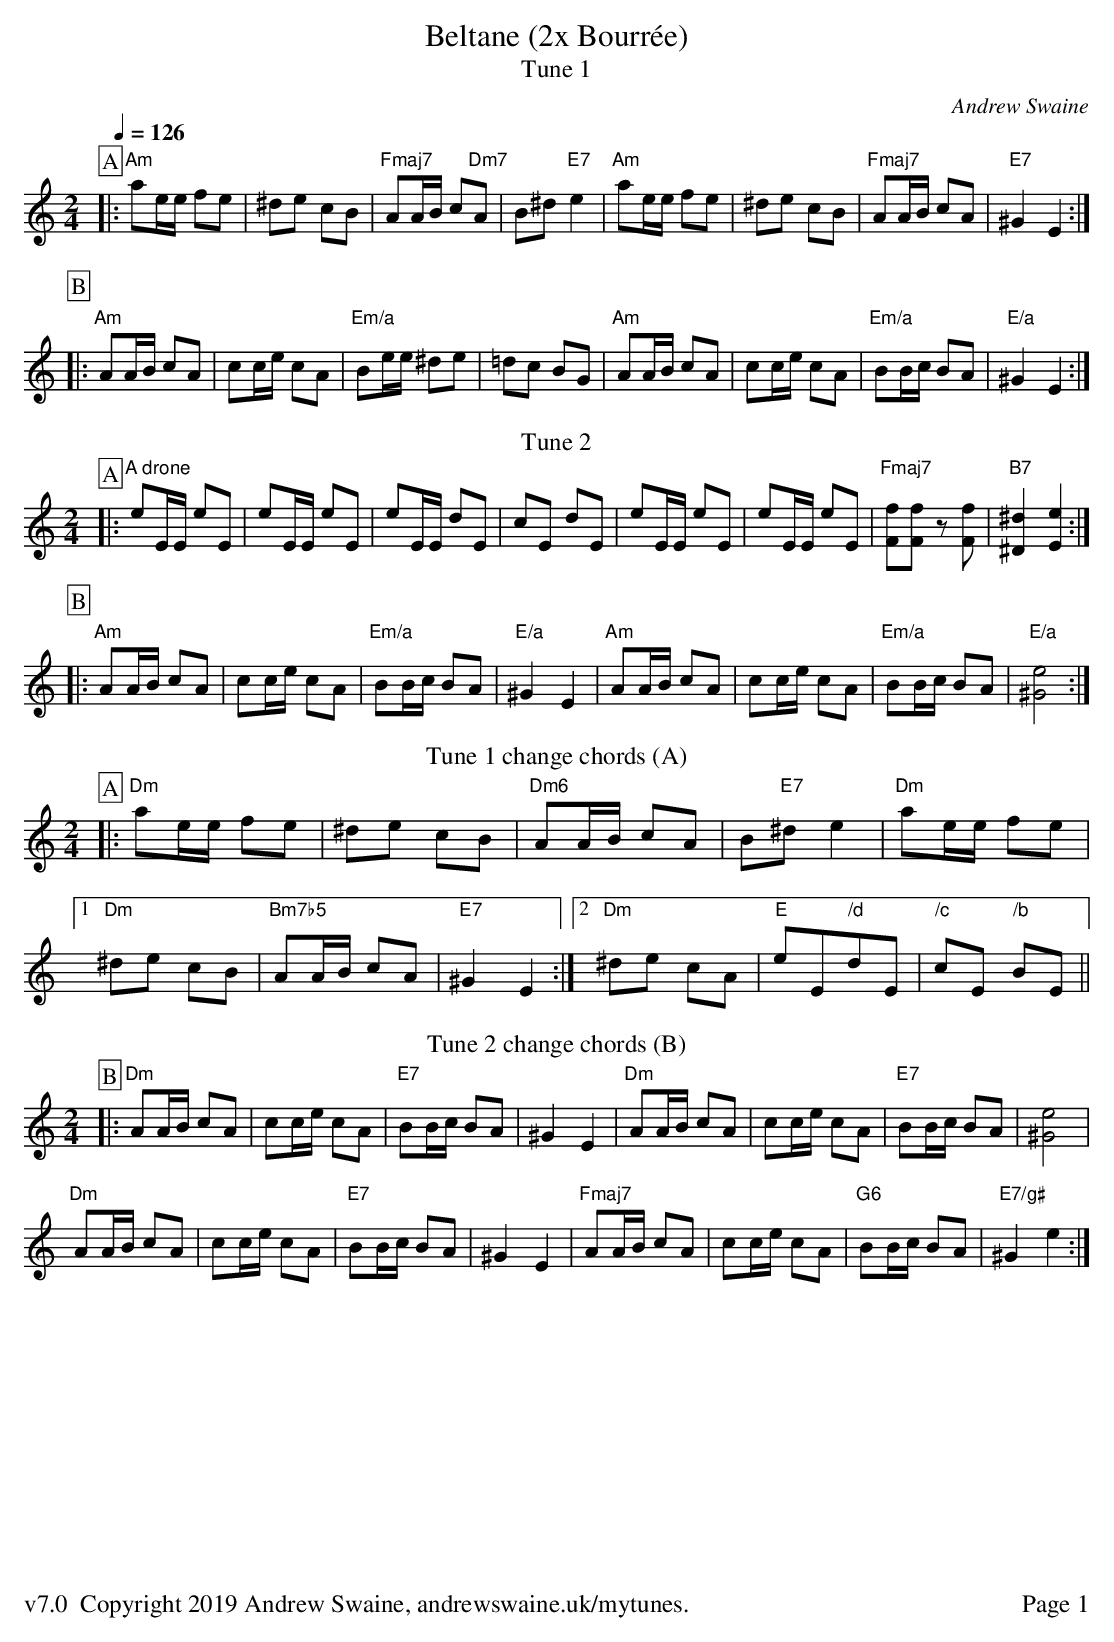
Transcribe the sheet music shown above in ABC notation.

X:1
T:Beltane (2x Bourr\'ee)
T:Tune 1
C:Andrew Swaine
Q:1/4 = 126
M:2/4
L:1/8
K:Am
P:A
|:"Am"ae/e/ fe|^de cB|"Fmaj7"AA/B/ c"Dm7"A|B^d "E7"e2|\
"Am"ae/e/ fe|^de cB|"Fmaj7"AA/B/ cA|"E7"^G2 E2:|
P:B
|:"Am"AA/B/ cA|cc/e/ cA|"Em/a"Be/e/ ^de|=dc BG|\
"Am"AA/B/ cA|cc/e/ cA|"Em/a"BB/c/ BA|"E/a"^G2 E2:|
T:Tune 2
P:A
|:"A drone"eE/E/ eE|eE/E/ eE|eE/E/ dE|cE dE|\
eE/E/ eE|eE/E/ eE|"Fmaj7"[fF][fF] z[fF]|"B7"[^d^D]2 [e2E2]:|
P:B
|:"Am"AA/B/ cA|cc/e/ cA|"Em/a"BB/c/ BA|"E/a"^G2 E2|\
"Am"AA/B/ cA|cc/e/ cA|"Em/a"BB/c/ BA|"E/a"[^G4e4]:|
T:Tune 1 change chords (A)
P:A
|:"Dm"ae/e/ fe|^de cB|"Dm6"AA/B/ cA|B"E7"^d e2|"Dm"ae/e/ fe|
[1 "Dm"^de cB|"Bm7b5"AA/B/ cA|"E7"^G2 E2:|2 "Dm"^de cA|"E"eE"/d"dE|"/c"cE "/b"BE||
T:Tune 2 change chords (B)
P:B
|:"Dm"AA/B/ cA|cc/e/ cA|"E7"BB/c/ BA|^G2 E2|\
"Dm"AA/B/ cA|cc/e/ cA|"E7"BB/c/ BA|[^G4e4]|
"Dm"AA/B/ cA|cc/e/ cA|"E7"BB/c/ BA|^G2 E2|\
"Fmaj7"AA/B/ cA|cc/e/ cA|"G6"BB/c/ BA|"E7/g#"^G2 e2:|
